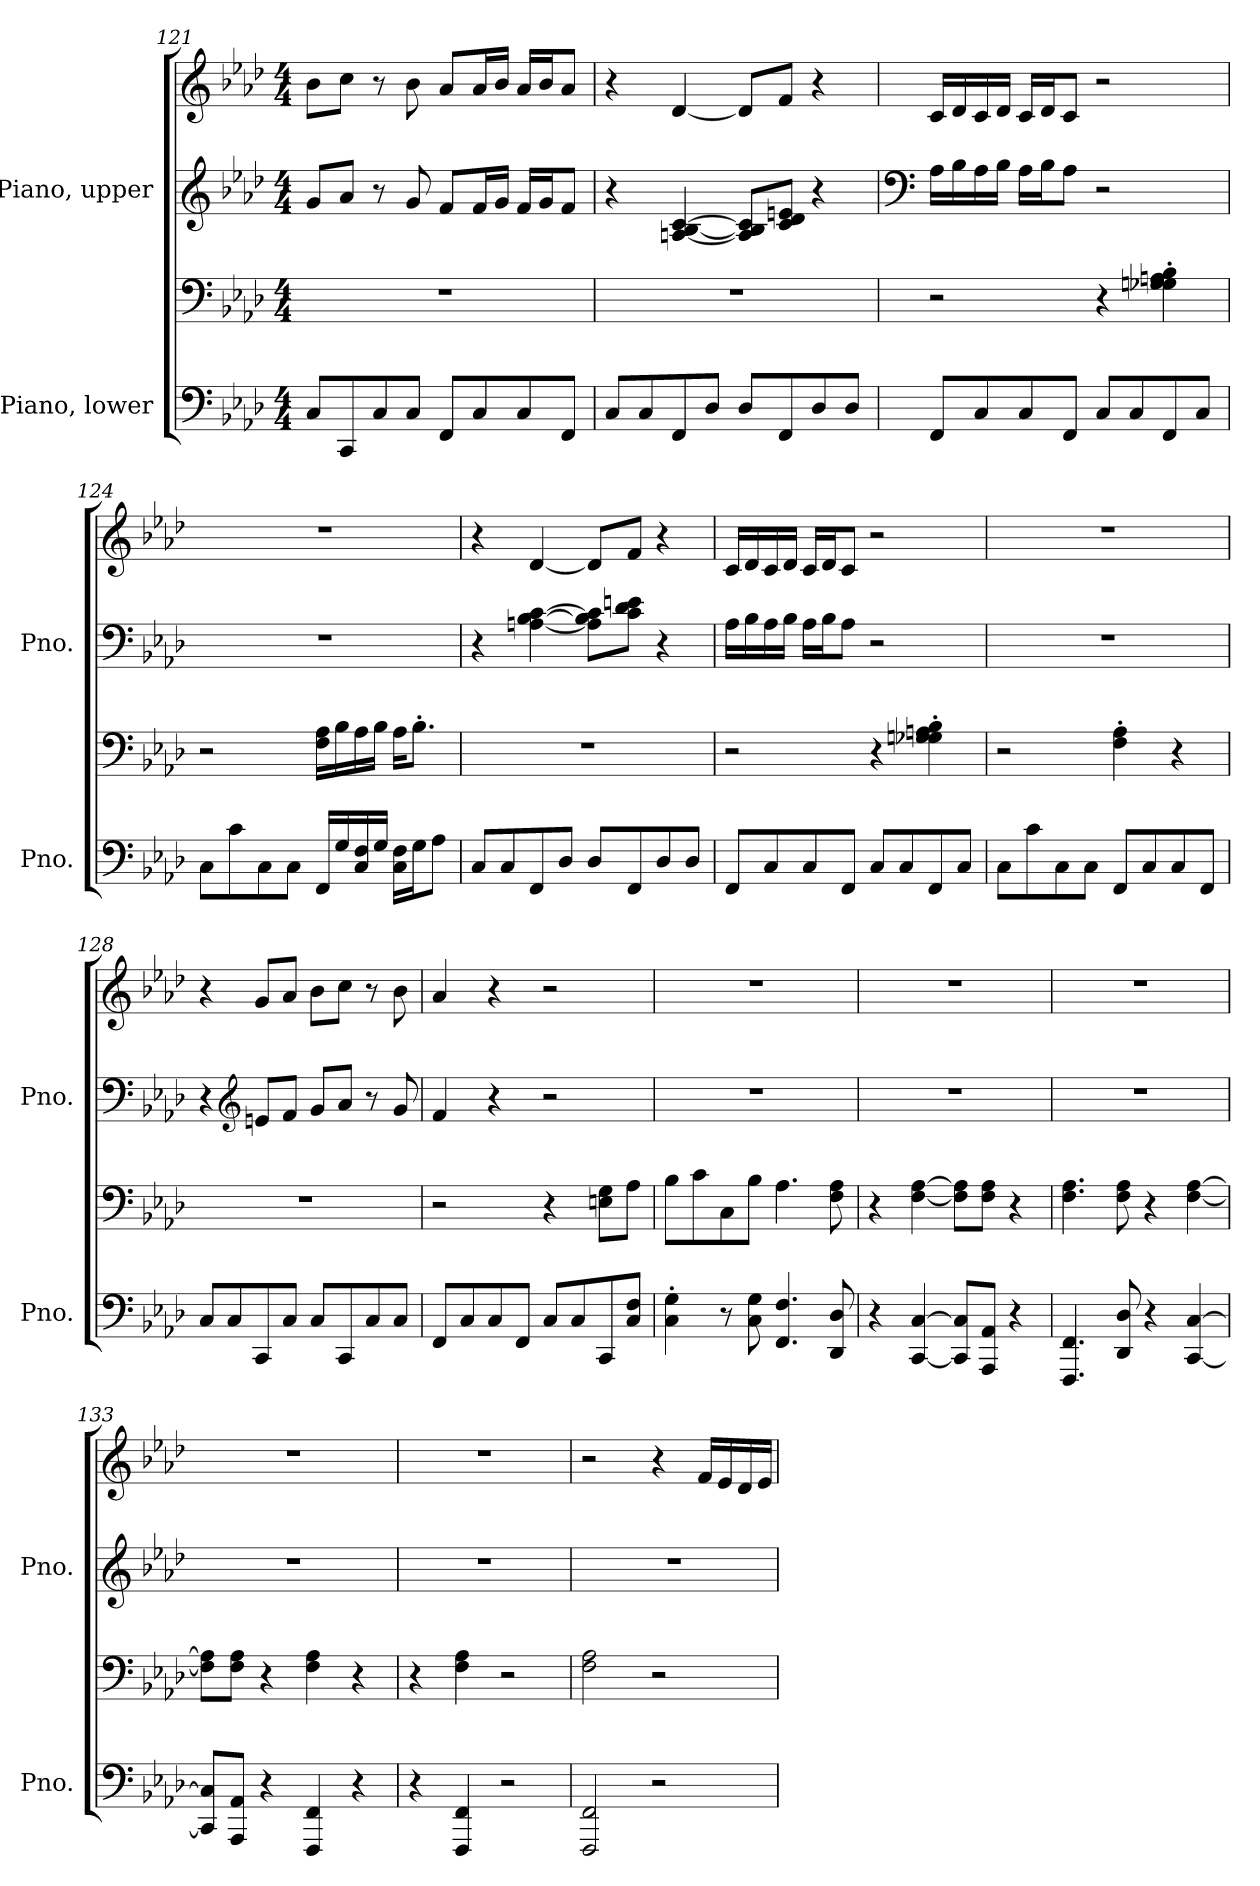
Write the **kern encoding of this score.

**kern	**kern	**kern	**kern
*part2	*part2	*part1	*part1
*staff4	*staff3	*staff2	*staff1
*I"Piano, lower	*	*I"Piano, upper	*
*I'Pno.	*	*I'Pno.	*
*clefF4	*clefF4	*clefG2	*clefG2
*k[b-e-a-d-]	*k[b-e-a-d-]	*k[b-e-a-d-]	*k[b-e-a-d-]
*M4/4	*M4/4	*M4/4	*M4/4
=121	=121	=121	=121
8C/L	1r	8g/L	8b-\L
8CC/	.	8a-/J	8cc\J
8C/	.	8r	8r
8C/J	.	8g/	8b-\
8FF/L	.	8f/L	8a-/L
8C/	.	16f/L	16a-/L
.	.	16g/JJ	16b-/JJ
8C/	.	16f/LL	16a-/LL
.	.	16g/J	16b-/J
8FF/J	.	8f/J	8a-/J
!!LO:PB:g=z
=122	=122	=122	=122
8C/L	1r	4r	4r
8C/	.	.	.
8FF/	.	[4An/ [4B-/ [4c/	[4d-/
8D-/J	.	.	.
8D-/L	.	8A/] 8B-/] 8c/]L	8d-/L]
8FF/	.	8c/ 8d-/ 8en/J	8f/J
8D-/	.	4r	4r
8D-/J	.	.	.
=123	=123	=123	=123
*	*	*clefF4	*
8FF/L	2r	16A-\LL	16c/LL
.	.	16B-\	16d-/
8C/	.	16A-\	16c/
.	.	16B-\JJ	16d-/JJ
8C/	.	16A-\LL	16c/LL
.	.	16B-\J	16d-/J
8FF/J	.	8A-\J	8c/J
8C/L	4r	2r	2r
8C/	.	.	.
8FF/	4G-X\' 4Gn\' 4An\' 4B-\'	.	.
8C/J	.	.	.
=124	=124	=124	=124
8C\L	2r	1r	1r
8c\	.	.	.
8C\	.	.	.
8C\J	.	.	.
16FF/LL	16F\ 16A-\LL	.	.
16G/	16B-\	.	.
16C/ 16F/	16A-\	.	.
16G/JJ	16B-\JJ	.	.
16C\ 16F\LL	16A-\KL	.	.
16G\J	8.B-'\J	.	.
8A-\J	.	.	.
!!LO:LB:g=z
=125	=125	=125	=125
8C/L	1r	4r	4r
8C/	.	.	.
8FF/	.	[4An\ [4B-\ [4c\	[4d-/
8D-/J	.	.	.
8D-/L	.	8A\] 8B-\] 8c\]L	8d-/L]
8FF/	.	8c\ 8d-\ 8en\J	8f/J
8D-/	.	4r	4r
8D-/J	.	.	.
=126	=126	=126	=126
8FF/L	2r	16A-\LL	16c/LL
.	.	16B-\	16d-/
8C/	.	16A-\	16c/
.	.	16B-\JJ	16d-/JJ
8C/	.	16A-\LL	16c/LL
.	.	16B-\J	16d-/J
8FF/J	.	8A-\J	8c/J
8C/L	4r	2r	2r
8C/	.	.	.
8FF/	4G-X\' 4Gn\' 4An\' 4B-\'	.	.
8C/J	.	.	.
=127	=127	=127	=127
8C\L	2r	1r	1r
8c\	.	.	.
8C\	.	.	.
8C\J	.	.	.
8FF/L	4F\' 4A-\'	.	.
8C/	.	.	.
8C/	4r	.	.
8FF/J	.	.	.
!!LO:LB:g=z
=128	=128	=128	=128
8C/L	1r	4r	4r
8C/	.	.	.
*	*	*clefG2	*
8CC/	.	8en/L	8g/L
8C/J	.	8f/J	8a-/J
8C/L	.	8g/L	8b-\L
8CC/	.	8a-/J	8cc\J
8C/	.	8r	8r
8C/J	.	8g/	8b-\
=129	=129	=129	=129
8FF/L	2r	4f/	4a-/
8C/	.	.	.
8C/	.	4r	4r
8FF/J	.	.	.
8C/L	4r	2r	2r
8C/	.	.	.
8CC/	8En\ 8G\L	.	.
8C/ 8F/J	8A-\J	.	.
=130	=130	=130	=130
4C\' 4G\'	8B-\L	1r	1r
.	8c\	.	.
8r	8C\	.	.
8C\ 8G\	8B-\J	.	.
4.FF/ 4.F/	4.A-\	.	.
8DD-/ 8D-/	8F\ 8A-\	.	.
=131	=131	=131	=131
4r	4r	1r	1r
[4CC/ [4C/	[4F\ [4A-\	.	.
8CC/] 8C/]L	8F\] 8A-\]L	.	.
8AAA-/ 8AA-/J	8F\ 8A-\J	.	.
4r	4r	.	.
=132	=132	=132	=132
4.FFF/ 4.FF/	4.F\ 4.A-\	1r	1r
8DD-/ 8D-/	8F\ 8A-\	.	.
4r	4r	.	.
[4CC/ [4C/	[4F\ [4A-\	.	.
!!LO:PB:g=z
=133	=133	=133	=133
8CC/] 8C/]L	8F\] 8A-\]L	1r	1r
8AAA-/ 8AA-/J	8F\ 8A-\J	.	.
4r	4r	.	.
4FFF/ 4FF/	4F\ 4A-\	.	.
4r	4r	.	.
=134	=134	=134	=134
4r	4r	1r	1r
4FFF/ 4FF/	4F\ 4A-\	.	.
2r	2r	.	.
=135	=135	=135	=135
2FFF/ 2FF/	2F\ 2A-\	1r	2r
2r	2r	.	4r
.	.	.	16f/LL
.	.	.	16e-/
.	.	.	16d-/
.	.	.	16e-/JJ
=	=	=	=
*-	*-	*-	*-
